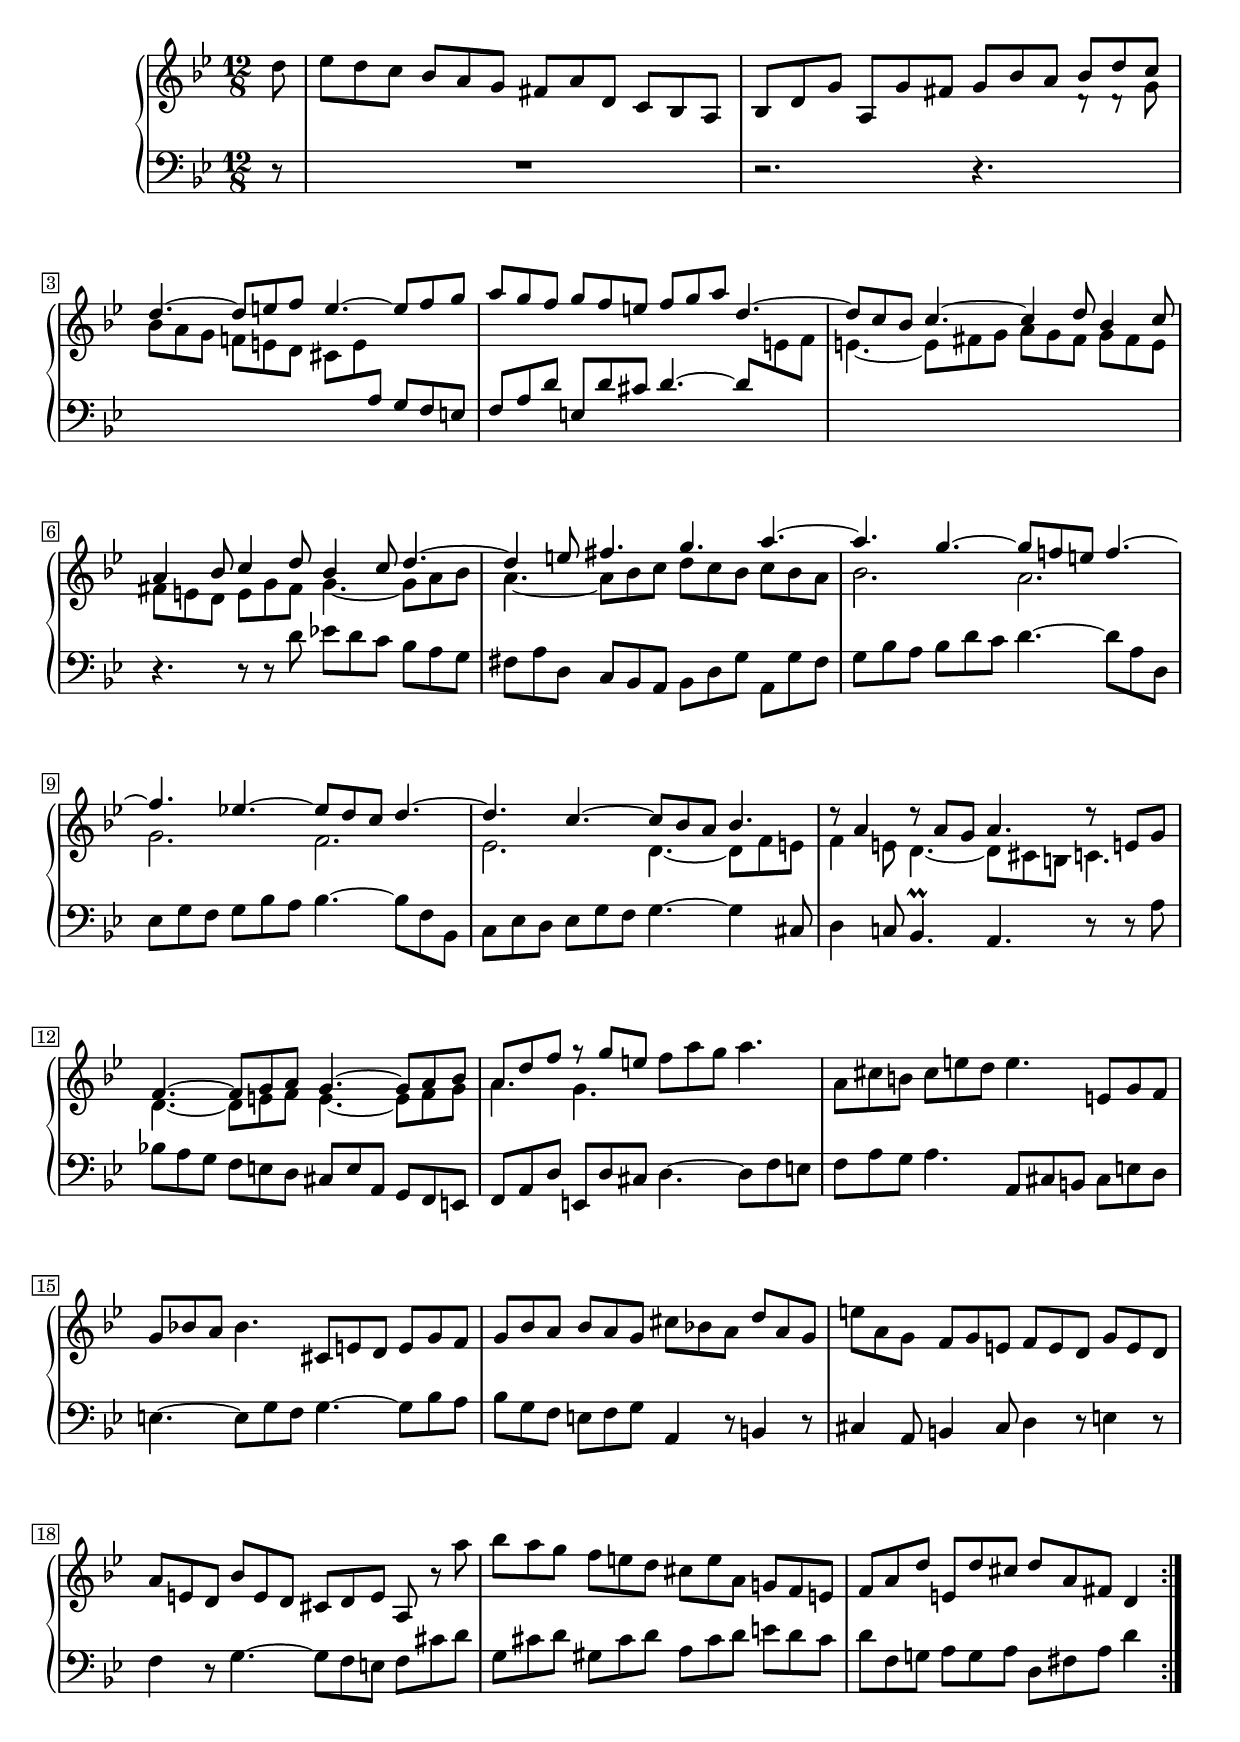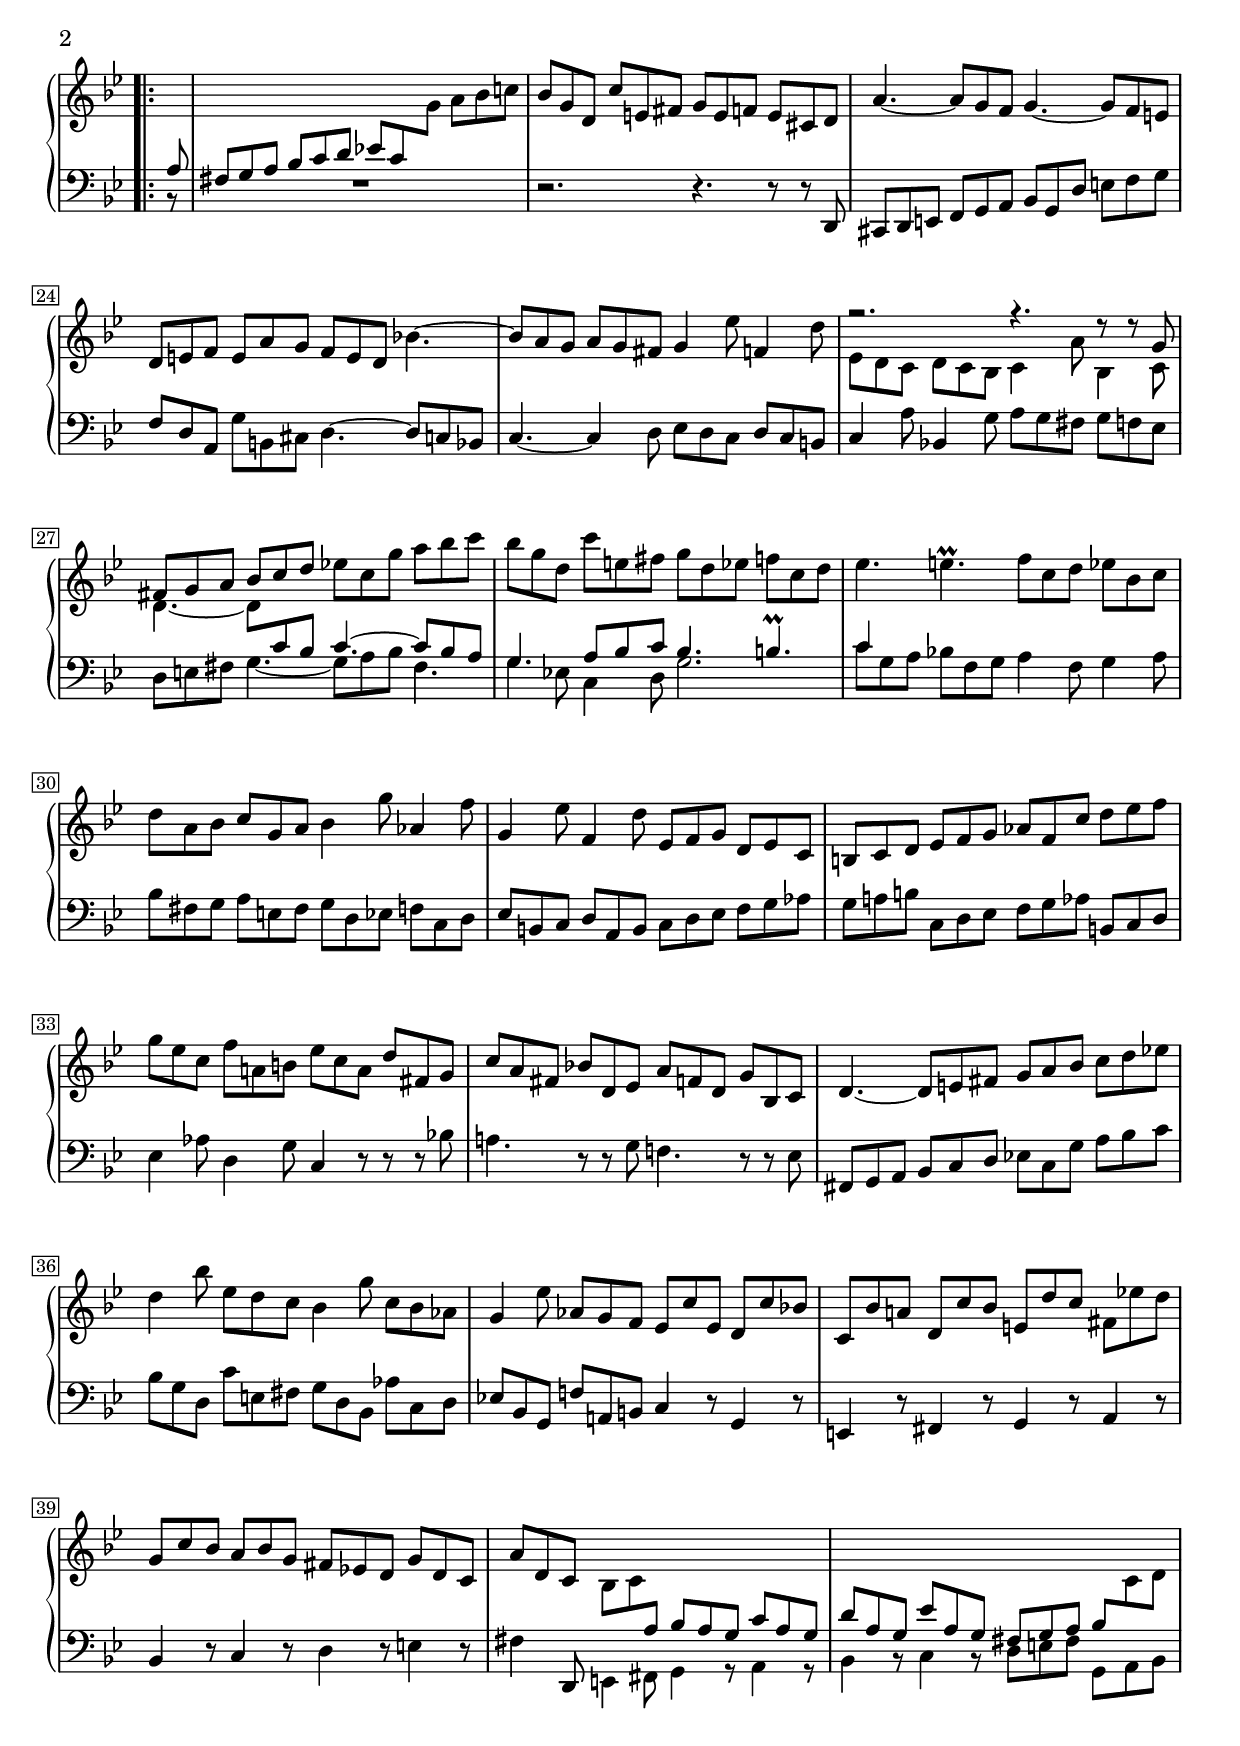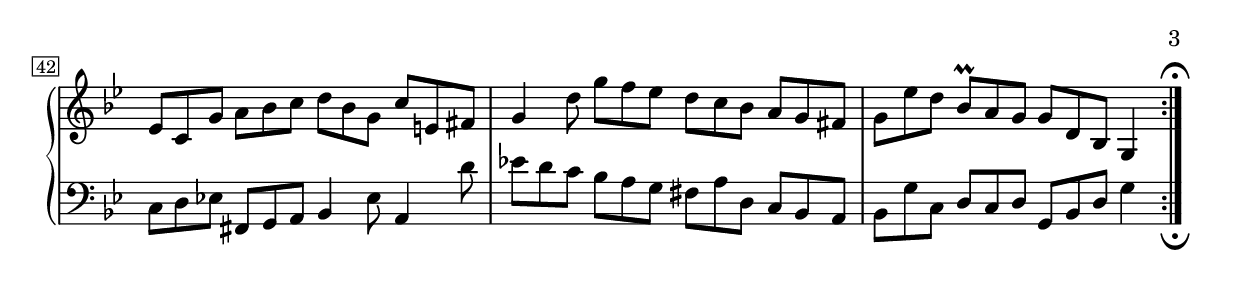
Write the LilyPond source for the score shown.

Global = {
  \key g \minor
  \time 12/8
  \include "../../global.ly"
}

Soprano = \context Voice = "one" \relative c'' {
  \voiceOne
  \stemNeutral\tieNeutral
  \override MultiMeasureRest.staff-position = #0
  \override Rest.staff-position = #0
  \mergeDifferentlyDottedOn
  \label #'SuiteIIIGigue
  \repeat volta 2 {
  \partial 8 d8
  %1
  | ees d c bes a g fis a d, c bes a
  | bes d g a, g' fis g bes a \stemUp\tieUp bes d c
  | d4.~ d8 e f e4.~ e8 f g
  | a g f g f e f g a d,4.~
  %5
  | d8 c bes c4.~ c4 d8 bes4 c8
  | a4 bes8 c4 d8 bes4 c8 d4.~
  | d4 e8 fis4. g a~
  | a g~ g8 f! e f4.~
  | f ees~ ees8 d c d4.~
  %10
  | d c~ c8 bes a bes4.
  | d8\rest a4 d8\rest a g a4. d8\rest e,! g
  | f4.~ f8 g a g4.~ g8 a bes
  | a d f g8\rest g e \stemNeutral\tieNeutral f a g a4.
  | a,8 cis b cis e d e4. e,8 g f
  %15
  | g bes a bes4. cis,8 e d e g f
  | g bes a bes a g cis bes! a d a g
  | e' a, g f g e f e d g e d
  | a' e d bes' e, d cis d e a, r a''
  | bes a g f e d cis e a, g f e
  %20
  | f a d e, d' cis d a fis d4
  }
  \break
  \repeat volta 2 {
  \partial 8 s8
  | s1*12/8*5
  %26
  | f'2.\rest f4.\rest d8\rest d\rest \stemUp g,
  | fis g a bes c d \stemNeutral ees! c g' a bes c
  | bes g d c' e, fis g d ees f c d
  | ees4. e\prall f8 c d ees bes c
  %30
  | d a bes c g a bes4 g'8 aes,4 f'8
  | g,4 ees'8 f,4 d'8 ees, f g d ees c
  | b c d ees f g aes f c' d ees f
  | g ees c f a, b ees c a d fis, g
  | c a fis bes d, ees a f d g bes, c
  %35
  | d4.~ d8 e fis g a bes c d ees
  | d4 bes'8 ees, d c bes4 g'8 c, bes aes
  | g4 ees'8 aes, g f ees c' ees, d c' bes
  | c, bes' a d, c' bes e, d' c fis, ees' d
  | g, c bes a bes g fis ees d g d c
  %40
  | a' d, c bes c \change Staff = "lower" \stemUp a bes a g c a g
  | d' a g ees' a, g fis g a bes \change Staff = "upper" \stemDown c d
  | \stemNeutral ees c g' a bes c d bes g c e, fis
  | g4 d'8  g f ees d c bes a g fis
  | g ees' d bes\prall a g g d bes g4
    \override Score.TextMark.self-alignment-X = #CENTER
    \textEndMark \markup { \musicglyph "scripts.ufermata" }
  }
}

Alto = \context Voice = "two" \relative c {
  \voiceTwo
  \stemDown\tieDown
  \override Rest.staff-position = #0
  \partial 8 s8
  %1
  | s1*12/8
  | \change Staff = "lower" r2. r4. \change Staff = "upper" \stemDown d'8\rest d\rest g
  | bes a g f e d cis e \change Staff = "lower" \stemUp\tieUp a, g f e
  | f a d e, d' cis d4.~ d8 \change Staff = "upper" \stemDown\tieDown e f
  %5
  | e4.~ e8 fis g a g fis g fis e
  | fis e d e g fis g4.~ g8 a bes
  | a4.~ a8 bes c d c bes c bes a
  | bes2. a
  | g f
  %10
  | ees d4.~ d8 f e
  | f4 e8 d4.~ d8 cis b c4.
  | d~ d8 e f e4.~ e8 f g
  | a4. g s2.
  | s1*12/8*6
  | s2. s4. s4
  %20
  \partial 8 \change Staff = "lower" \stemUp a,8
  | fis g a bes c d ees c \change Staff = "upper" \stemDown g' a bes c
  | \stemNeutral\tieNeutral bes g d c' e, fis g e f e cis d
  | a'4.~ a8 g f g4.~ g8 f e
  | d e f e a g f e d bes'4.~
  %25
  | bes8 a g a g fis g4 ees'8 f,4 d'8
  | \stemDown\tieDown ees, d c d c bes c4 a'8 bes,4 c8
  | d4.~ d8 \change Staff = "lower" \stemUp\tieUp c bes c4.~ c8 bes a
  | g4. a8 bes c bes4. b^\prall
  | c4 s8 s4. s2.
  %30
}

Tenor = \context Voice = "three" \relative c {
  \voiceThree
  \stemUp\tieUp
  \override Rest.staff-position = #0
  %1
}

Bass = \context Voice = "four" \relative c' {
  \voiceFour
  \stemDown\tieDown
  \override MultiMeasureRest.staff-position = #0
  \override Rest.staff-position = #0
  \mergeDifferentlyDottedOn
  \repeat volta 2 {
  \partial 8 r8
  %1
  | R1*12/8
  | s1*12/8*4
  %6
  | r4. r8 r d ees d c bes a g
  | \stemNeutral\tieNeutral fis a d, c bes a bes d g a, g' fis
  | g bes a bes d c d4.~ d8 a d,
  | ees g f g bes a bes4.~ bes8 f bes,
  %10
  | c ees d ees g f g4.~ g4 cis,8
  | d4 c8 bes4.^\prall a r8 r a'
  | bes a g f e d cis e a, g f e
  | f a d e, d' cis d4.~ d8 f e
  | f a g a4. a,8 cis b cis e d
  %15
  | e4.~ e8 g f g4.~ g8 bes a
  | bes g f e f g a,4 r8 b4 r8
  | cis4 a8 b4 cis8 d4 r8 e4 r8
  | f4 r8 g4.~ g8 f e f cis' d
  | g, cis d gis, cis d a cis d e d cis
  %20
  | d f, g a g a d, fis a d4
  }
  \repeat volta 2 {
  \partial 8 b,8\rest
  | R1*12/8
  | r2. r4. r8 r d,
  | cis d e f g a bes g d' e f g
  | f d a g' b, cis d4.~ d8 c bes
  %25
  | c4.~ c4 d8 ees d c d c b
  | c4 a'8 bes,4 g'8 a g fis g f ees
  | \stemDown\tieDown d e fis g4.~ g8 a bes fis4.
  | g4 ees8 c4 d8 g2.
  | c8 g a bes! f g a4 f8 g4 a8
  %30
  | \stemNeutral\tieNeutral bes fis g a e fis g d ees f c d
  | ees b c d a b c d ees f g aes
  | g a b c, d ees f g aes b, c d
  | ees4 aes8 d,4 g8 c,4 r8 r r bes'
  | a4. r8 r g f4. r8 r ees
  %35
  | fis, g a bes c d ees c g' a bes c
  | bes g d c' e, fis g d bes aes' c, d
  | ees bes g f' a, b c4 r8 g4 r8
  | e4 r8 fis4 r8 g4 r8 a4 r8
  | bes4 r8 c4 r8 d4 r8 e4 r8
  %40
  | fis4 d,8 \stemDown e4 fis8 g4 g8\rest a4 g8\rest
  | bes4 b8\rest c4 b8\rest d e fis g, a bes
  | \stemNeutral c d ees fis, g a bes4 ees8 a,4 d'8
  | ees d c bes a g fis a d, c bes a
  | bes g' c, d c d g, bes d g4
    \tweak direction #DOWN
    \textEndMark \markup { \musicglyph "scripts.dfermata" }
  }
}

\score {
  \new PianoStaff
  <<
    \accidentalStyle Score.piano
    \context Staff = "upper" <<
      \set Staff.midiInstrument = #"acoustic grand"
      \Global
      \clef treble
      \Soprano
      \Alto
    >>
    \context Staff = "lower" <<
      \set Staff.midiInstrument = #"acoustic grand"
      \Global
      \clef bass
      \Tenor
      \Bass
    >>
  >>
  \header {
    composer = ##f % "Johann Sebastian Bach"
    opus = ##f % "BWV 808"
    title = \markup { "Gigue" }
    subtitle = ##f
  }
  \layout {
    \context {
      \PianoStaff
      \override Parentheses.font-size = #-2
      \override TextScript.font-shape = #'italic
      \override TextScript.font-size = #-1
    }
  }
  \midi {
    \tempo 4 = 100
  }
}
